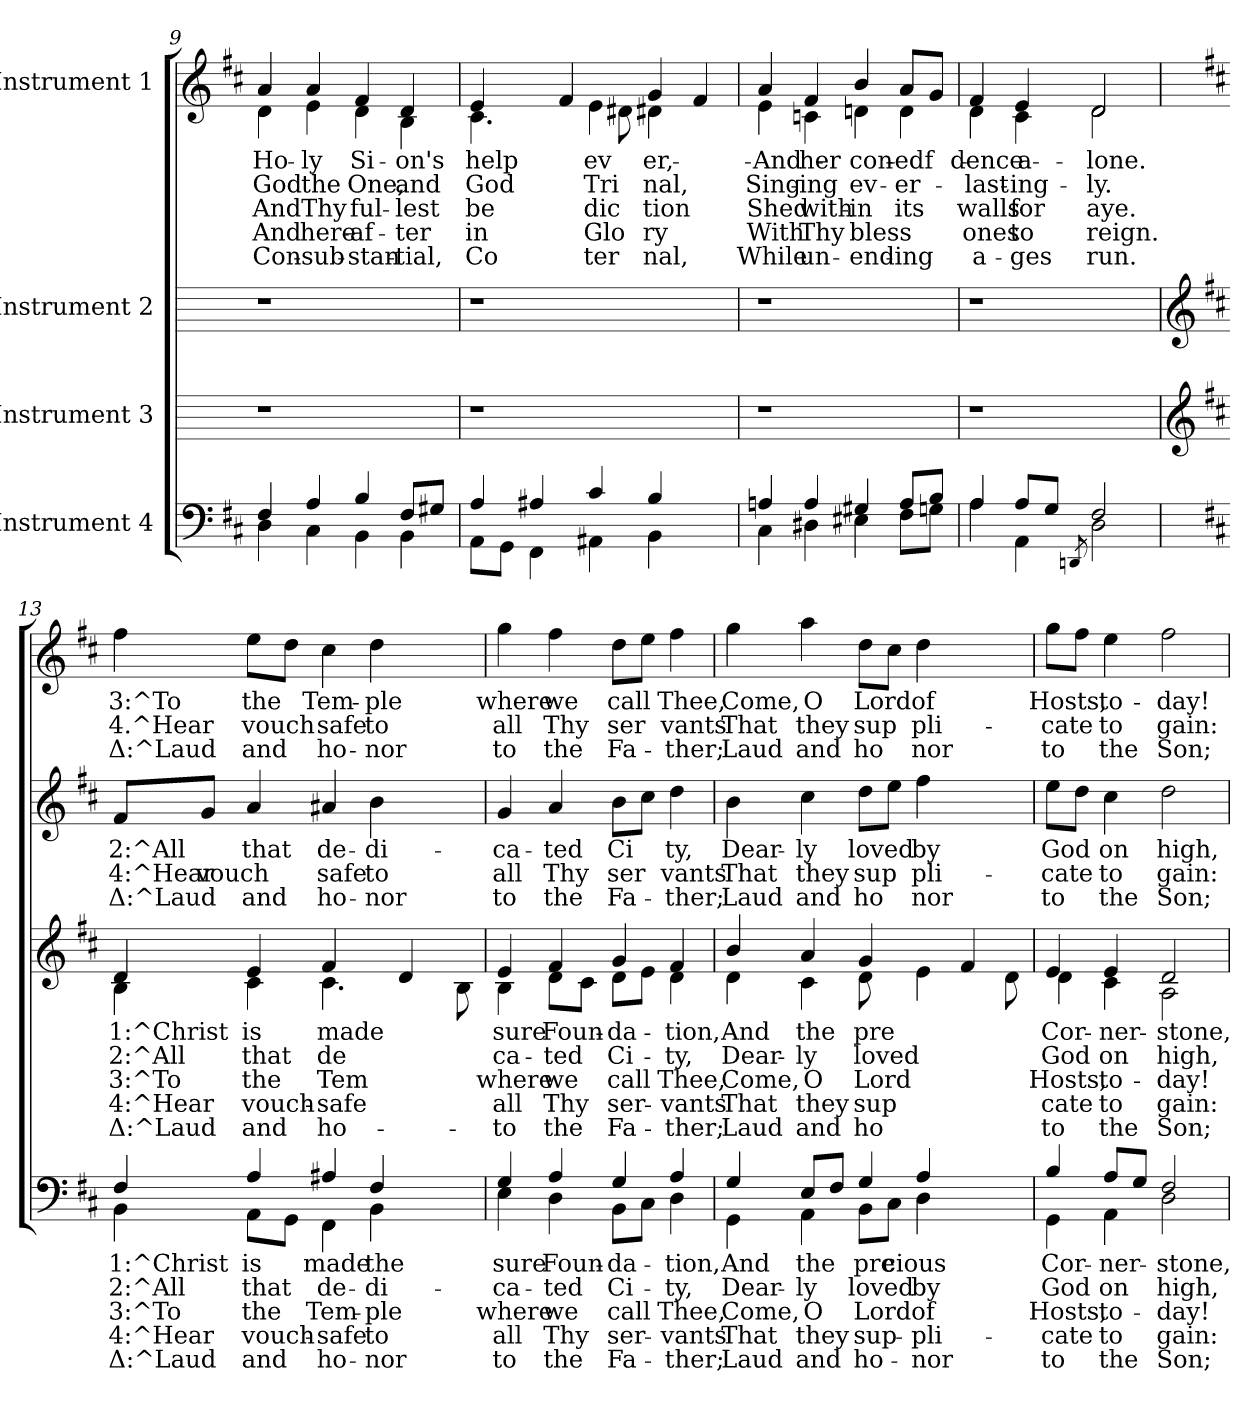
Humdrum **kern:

**kern	**text	**text	**text	**text	**text	**kern	**text	**text	**text	**text	**text	**kern	**text	**text	**text	**kern	**text	**text	**text	**text	**text
*part4	*part4	*part4	*part4	*part4	*part4	*part3	*part3	*part3	*part3	*part3	*part3	*part2	*part2	*part2	*part2	*part1	*part1	*part1	*part1	*part1	*part1
*staff4	*staff4	*staff4	*staff4	*staff4	*staff4	*staff3	*staff3	*staff3	*staff3	*staff3	*staff3	*staff2	*staff2	*staff2	*staff2	*staff1	*staff1	*staff1	*staff1	*staff1	*staff1
*I"Instrument 4	*	*	*	*	*	*I"Instrument 3	*	*	*	*	*	*I"Instrument 2	*	*	*	*I"Instrument 1	*	*	*	*	*
!!LO:LB:g=z
*clefF4	*	*	*	*	*	*	*	*	*	*	*	*	*	*	*	*clefG2	*	*	*	*	*
*k[f#c#]	*	*	*	*	*	*k[]	*	*	*	*	*	*k[]	*	*	*	*k[f#c#]	*	*	*	*	*
*D:	*	*	*	*	*	*C:	*	*	*	*	*	*C:	*	*	*	*D:	*	*	*	*	*
=9	=9	=9	=9	=9	=9	=9	=9	=9	=9	=9	=9	=9	=9	=9	=9	=9	=9	=9	=9	=9	=9
*^	*	*	*	*	*	*	*	*	*	*	*	*	*	*	*	*	*	*	*	*	*
!	!	!LO:LY:a:rj	!	!	!	!	!	!	!	!	!	!	!	!	!	!	!	!LO:LY:b:rj	!LO:LY:b:rj	!LO:LY:b:rj	!LO:LY:b:rj	!LO:LY:b:rj
*	*	*	*	*	*	*	*	*	*	*	*	*	*	*	*	*	*^	*	*	*	*	*
4F#/	4D\	.	.	.	.	.	1r	.	.	.	.	.	1r	.	.	.	4a/	4d\	Ho-	-God	And	And	Con-
!	!	!LO:LY:a:rj	!	!	!	!	!	!	!	!	!	!	!	!	!	!	!	!	!LO:LY:b:rj	!LO:LY:b:rj	!LO:LY:b:rj	!LO:LY:b:rj	!LO:LY:b:rj
4A/	4C#\	.	.	.	.	.	.	.	.	.	.	.	.	.	.	.	4a/	4e\	-ly	the	Thy	here-	-sub-
!	!	!LO:LY:a:rj	!	!	!	!	!	!	!	!	!	!	!	!	!	!	!	!	!LO:LY:b:rj	!LO:LY:b:rj	!LO:LY:b:rj	!LO:LY:b:rj	!LO:LY:b:rj
4B/	4BB\	.	.	.	.	.	.	.	.	.	.	.	.	.	.	.	4f#/	4d\	-Si-	-One,	ful-	-af-	-stan-
!	!	!LO:LY:a:rj	!	!	!	!	!	!	!	!	!	!	!	!	!	!	!	!	!LO:LY:b:rj	!LO:LY:b:rj	!LO:LY:b:rj	!LO:LY:b:rj	!LO:LY:b:rj
4BB\	8F#/L	.	.	.	.	.	.	.	.	.	.	.	.	.	.	.	4d/	4B\	-on's	and	lest	ter	tial,
!	!	!LO:LY:a:rj	!	!	!	!	!	!	!	!	!	!	!	!	!	!	!	!	!	!	!	!	!
.	8G#X/J	.	.	.	.	.	.	.	.	.	.	.	.	.	.	.	.	.	.	.	.	.	.
=10	=10	=10	=10	=10	=10	=10	=10	=10	=10	=10	=10	=10	=10	=10	=10	=10	=10	=10	=10	=10	=10	=10	=10
!	!	!LO:LY:a:rj	!	!	!	!	!	!	!	!	!	!	!	!	!	!	!	!	!LO:LY:b:rj	!LO:LY:b:rj	!LO:LY:b:rj	!LO:LY:b:rj	!LO:LY:b:rj
4A/	8AA\L	.	.	.	.	.	1r	.	.	.	.	.	1r	.	.	.	4.c#\	4e/	help	God	be-	-in	Co-
!	!	!LO:LY:a:rj	!	!	!	!	!	!	!	!	!	!	!	!	!	!	!	!	!	!	!	!	!
.	8GG\J	.	.	.	.	.	.	.	.	.	.	.	.	.	.	.	.	.	.	.	.	.	.
!	!	!LO:LY:a:rj	!	!	!	!	!	!	!	!	!	!	!	!	!	!	!	!	!	!	!	!	!
4A#X/	4FF#\	.	.	.	.	.	.	.	.	.	.	.	.	.	.	.	.	4ryy	.	.	.	.	.
.	.	.	.	.	.	.	.	.	.	.	.	.	.	.	.	.	4f#/	.	.	.	.	.	.
!	!	!LO:LY:a:rj	!	!	!	!	!	!	!	!	!	!	!	!	!	!	!	!	!LO:LY:b:rj	!LO:LY:b:rj	!LO:LY:b:rj	!LO:LY:b:rj	!LO:LY:b:rj
4c#/	4AA#X\	.	.	.	.	.	.	.	.	.	.	.	.	.	.	.	.	4e\	-ev-	-Tri-	-dic-	-Glo-	-ter-
!	!	!	!	!	!	!	!	!	!	!	!	!	!	!	!	!	!	!	!LO:LY:b:rj	!LO:LY:b:rj	!LO:LY:b:rj	!LO:LY:b:rj	!LO:LY:b:rj
.	.	.	.	.	.	.	.	.	.	.	.	.	.	.	.	.	8d#X\	.	--	--	--	--	--
!	!	!LO:LY:a:rj	!	!	!	!	!	!	!	!	!	!	!	!	!	!	!	!	!LO:LY:b:rj	!LO:LY:b:rj	!LO:LY:b:rj	!LO:LY:b:rj	!LO:LY:b:rj
4B/	4BB\	.	.	.	.	.	.	.	.	.	.	.	.	.	.	.	4g/	4d#X\	-er,	nal,	tion	ry	nal,
4ryy	4ryy	.	.	.	.	.	4ryy	.	.	.	.	.	4ryy	.	.	.	4f#/	4ryy	.	.	.	.	.
=11	=11	=11	=11	=11	=11	=11	=11	=11	=11	=11	=11	=11	=11	=11	=11	=11	=11	=11	=11	=11	=11	=11	=11
!	!	!LO:LY:a:rj	!	!	!	!	!	!	!	!	!	!	!	!	!	!	!	!	!LO:LY:b:rj	!LO:LY:b:rj	!LO:LY:b:rj	!LO:LY:b:rj	!LO:LY:b:rj
4An/	4C#\	.	.	.	.	.	1r	.	.	.	.	.	1r	.	.	.	4a/	4e\	And	Sing-	-Shed	With	While
!	!	!LO:LY:a:rj	!	!	!	!	!	!	!	!	!	!	!	!	!	!	!	!	!LO:LY:b:rj	!LO:LY:b:rj	!LO:LY:b:rj	!LO:LY:b:rj	!LO:LY:b:rj
4A/	4D#X\	.	.	.	.	.	.	.	.	.	.	.	.	.	.	.	4f#/	4cn\	her	ing	with-	-Thy	un-
!	!	!LO:LY:a:rj	!	!	!	!	!	!	!	!	!	!	!	!	!	!	!	!	!LO:LY:b:rj	!LO:LY:b:rj	!LO:LY:b:rj	!LO:LY:b:rj	!LO:LY:b:rj
4G#X/	4E#X\	.	.	.	.	.	.	.	.	.	.	.	.	.	.	.	4b/	4dn\	-con-	-ev-	-in	bless-	-end-
!	!	!LO:LY:a:rj	!	!	!	!	!	!	!	!	!	!	!	!	!	!	!	!	!LO:LY:b:rj	!LO:LY:b:rj	!LO:LY:b:rj	!LO:LY:b:rj	!LO:LY:b:rj
8A/L	8F#\L	.	.	.	.	.	.	.	.	.	.	.	.	.	.	.	4d\	8a/L	-edf	er-	-its	-	-ing
!	!	!LO:LY:a:rj	!	!	!	!	!	!	!	!	!	!	!	!	!	!	!	!	!LO:LY:b:rj	!LO:LY:b:rj	!LO:LY:b:rj	!LO:LY:b:rj	!LO:LY:b:rj
8B/J	8Gn\J	.	.	.	.	.	.	.	.	.	.	.	.	.	.	.	.	8g/J	.	-	-	-	-
=12	=12	=12	=12	=12	=12	=12	=12	=12	=12	=12	=12	=12	=12	=12	=12	=12	=12	=12	=12	=12	=12	=12	=12
!	!	!LO:LY:a:rj	!	!	!	!	!	!	!	!	!	!	!	!	!	!	!	!	!LO:LY:b:rj	!LO:LY:b:rj	!LO:LY:b:rj	!LO:LY:b:rj	!LO:LY:b:rj
4A/	4A\	.	.	.	.	.	1r	.	.	.	.	.	1r	.	.	.	4f#/	4d\	dence	last-	-walls	ones	a-
!	!	!LO:LY:a:rj	!	!	!	!	!	!	!	!	!	!	!	!	!	!	!	!	!LO:LY:b:rj	!LO:LY:b:rj	!LO:LY:b:rj	!LO:LY:b:rj	!LO:LY:b:rj
4AA\	8A/L	.	.	.	.	.	.	.	.	.	.	.	.	.	.	.	4e/	4c#\	-a-	-ing-	-for	to	ges
!	!	!LO:LY:a:rj	!	!	!	!	!	!	!	!	!	!	!	!	!	!	!	!	!	!	!	!	!
.	8G/J	.	.	.	.	.	.	.	.	.	.	.	.	.	.	.	.	.	.	.	.	.	.
8qDDn/	.	.	.	.	.	.	.	.	.	.	.	.	.	.	.	.	.	.	.	.	.	.	.
!	!	!LO:LY:a:rj	!	!	!	!	!	!	!	!	!	!	!	!	!	!	!	!	!LO:LY:b:rj	!LO:LY:b:rj	!LO:LY:b:rj	!LO:LY:b:rj	!LO:LY:b:rj
2F#/	2D\	.	.	.	.	.	.	.	.	.	.	.	.	.	.	.	2d/	2d\	lone.	ly.	aye.	reign.	run.
*	*	*	*	*	*	*	*	*	*	*	*	*	*	*	*	*	*v	*v	*	*	*	*	*
!!LO:PB:g=z
=13!	=13!	=13!	=13!	=13!	=13!	=13!	=13!	=13!	=13!	=13!	=13!	=13!	=13!	=13!	=13!	=13!	=13!	=13!	=13!	=13!	=13!	=13!
*	*	*	*	*	*	*	*clefG2	*	*	*	*	*	*clefG2	*	*	*	*	*	*	*	*	*
*	*	*	*	*	*	*	*k[f#c#]	*	*	*	*	*	*k[f#c#]	*	*	*	*	*	*	*	*	*
*	*	*	*	*	*	*	*D:	*	*	*	*	*	*D:	*	*	*	*	*	*	*	*	*
*	*	*	*	*	*	*	*	*	*	*	*	*	*	*	*	*	*^	*	*	*	*	*
!	!	!LO:LY:a:rj	!LO:LY:a:rj	!LO:LY:a:rj	!LO:LY:a:rj	!LO:LY:a:rj	!	!LO:LY:b:rj	!LO:LY:b:rj	!LO:LY:b:rj	!LO:LY:b:rj	!LO:LY:b:rj	!	!LO:LY:b:rj	!LO:LY:b:rj	!LO:LY:b:rj	!	!	!LO:LY:b:rj	!LO:LY:b:rj	!LO:LY:b:rj	!	!
*	*	*	*	*	*	*	*^	*	*	*	*	*	*	*	*	*	*v	*v	*	*	*	*	*
4F#/	4BB\	1:^Christ	2:^All	3:^To	4:^Hear	Δ:^Laud	4d/	4B\	1:^Christ	2:^All	3:^To	4:^Hear	Δ:^Laud	8f#/L	2:^All	4:^Hear	Δ:^Laud	4ff#\	3:^To	4.^Hear	Δ:^Laud	.	.
!	!	!	!	!	!	!	!	!	!	!	!	!	!	!	!LO:LY:b:rj	!LO:LY:b:rj	!LO:LY:b:rj	!	!	!	!	!	!
.	.	.	.	.	.	.	.	.	.	.	.	.	.	8g/J	-	-vouch-	-	.	.	.	.	.	.
!	!	!LO:LY:a:rj	!LO:LY:a:rj	!LO:LY:a:rj	!LO:LY:a:rj	!LO:LY:a:rj	!	!	!LO:LY:b:rj	!LO:LY:b:rj	!LO:LY:b:rj	!LO:LY:b:rj	!LO:LY:b:rj	!	!LO:LY:b:rj	!LO:LY:b:rj	!LO:LY:b:rj	!	!LO:LY:b:rj	!LO:LY:b:rj	!LO:LY:b:rj	!	!
4A/	8AA\L	is	that	the	vouch-	-and	4e/	4c#\	is	that	the	vouch-	-and	4a/	that	-	-and	8ee\L	the	vouch-	-and	.	.
!	!	!LO:LY:a:rj	!LO:LY:a:rj	!LO:LY:a:rj	!LO:LY:a:rj	!LO:LY:a:rj	!	!	!	!	!	!	!	!	!	!	!	!	!LO:LY:b:rj	!LO:LY:b:rj	!LO:LY:b:rj	!	!
.	8GG\J	.	.	-	--	-	.	.	.	.	.	.	.	.	.	.	.	8dd\J	.	-	-	.	.
!	!	!LO:LY:a:rj	!LO:LY:a:rj	!LO:LY:a:rj	!LO:LY:a:rj	!LO:LY:a:rj	!	!	!LO:LY:b:rj	!LO:LY:b:rj	!LO:LY:b:rj	!LO:LY:b:rj	!LO:LY:b:rj	!	!LO:LY:b:rj	!LO:LY:b:rj	!LO:LY:b:rj	!	!LO:LY:b:rj	!LO:LY:b:rj	!LO:LY:b:rj	!	!
4A#X/	4FF#\	made	de-	-Tem-	-safe	ho-	4.c#\	4f#/	made	de-	-Tem-	-safe	ho-	4a#X/	de-	-safe	ho-	4cc#\	Tem-	-safe	ho-	.	.
!	!	!LO:LY:a:rj	!LO:LY:a:rj	!LO:LY:a:rj	!LO:LY:a:rj	!LO:LY:a:rj	!	!	!	!	!	!	!	!	!LO:LY:b:rj	!LO:LY:b:rj	!LO:LY:b:rj	!	!LO:LY:b:rj	!LO:LY:b:rj	!LO:LY:b:rj	!	!
4F#/	4BB\	-the	di-	-ple	to	nor	.	2ryy	.	.	.	.	.	4b\	-di-	-to	nor	4dd\	-ple	to	nor	.	.
.	.	.	.	.	.	.	4d/	.	.	.	.	.	.	.	.	.	.	.	.	.	.	.	.
4ryy	4ryy	.	.	.	.	.	.	.	.	.	.	.	.	4ryy	.	.	.	4ryy	.	.	.	.	.
!	!	!	!	!	!	!	!	!	!LO:LY:b:rj	!LO:LY:b:rj	!LO:LY:b:rj	!LO:LY:b:rj	!LO:LY:b:rj	!	!	!	!	!	!	!	!	!	!
.	.	.	.	.	.	.	8B\	.	-	-	-	.	.	.	.	.	.	.	.	.	.	.	.
=14	=14	=14	=14	=14	=14	=14	=14	=14	=14	=14	=14	=14	=14	=14	=14	=14	=14	=14	=14	=14	=14	=14	=14
!	!	!LO:LY:a:rj	!LO:LY:a:rj	!LO:LY:a:rj	!LO:LY:a:rj	!LO:LY:a:rj	!	!	!LO:LY:b:rj	!LO:LY:b:rj	!LO:LY:b:rj	!LO:LY:b:rj	!LO:LY:b:rj	!	!LO:LY:b:rj	!LO:LY:b:rj	!LO:LY:b:rj	!	!LO:LY:b:rj	!LO:LY:b:rj	!LO:LY:b:rj	!	!
4G/	4E\	sure	ca-	-where	all	to	4e/	4B\	sure	ca-	-where	all	to	4g/	ca-	-all	to	4gg\	where	all	to	.	.
!	!	!LO:LY:a:rj	!LO:LY:a:rj	!LO:LY:a:rj	!LO:LY:a:rj	!LO:LY:a:rj	!	!	!LO:LY:b:rj	!LO:LY:b:rj	!LO:LY:b:rj	!LO:LY:b:rj	!LO:LY:b:rj	!	!LO:LY:b:rj	!LO:LY:b:rj	!LO:LY:b:rj	!	!LO:LY:b:rj	!LO:LY:b:rj	!LO:LY:b:rj	!	!
4A/	4D\	Foun-	-ted	we	Thy	the	4f#/	8d\L	Foun-	-ted	we	Thy	the	4a/	ted	Thy	the	4ff#\	we	Thy	the	.	.
!	!	!	!	!	!	!	!	!	!LO:LY:b:rj	!LO:LY:b:rj	!LO:LY:b:rj	!LO:LY:b:rj	!LO:LY:b:rj	!	!	!	!	!	!	!	!	!	!
.	.	.	.	.	.	.	.	8c#\J	.	-	--	-	-	.	.	.	.	.	.	.	.	.	.
!	!	!LO:LY:a:rj	!LO:LY:a:rj	!LO:LY:a:rj	!LO:LY:a:rj	!LO:LY:a:rj	!	!	!LO:LY:b:rj	!LO:LY:b:rj	!LO:LY:b:rj	!LO:LY:b:rj	!LO:LY:b:rj	!	!LO:LY:b:rj	!LO:LY:b:rj	!LO:LY:b:rj	!	!LO:LY:b:rj	!LO:LY:b:rj	!LO:LY:b:rj	!	!
4G/	8BB\L	da-	-Ci-	-call	ser-	-Fa-	4g/	8d\L	-da-	-Ci-	-call	ser-	-Fa-	8b\L	Ci-	-ser-	-Fa-	8dd\L	call	ser-	-Fa-	.	.
!	!	!LO:LY:a:rj	!LO:LY:a:rj	!LO:LY:a:rj	!LO:LY:a:rj	!LO:LY:a:rj	!	!	!LO:LY:b:rj	!LO:LY:b:rj	!LO:LY:b:rj	!LO:LY:b:rj	!LO:LY:b:rj	!	!LO:LY:b:rj	!LO:LY:b:rj	!LO:LY:b:rj	!	!LO:LY:b:rj	!LO:LY:b:rj	!LO:LY:b:rj	!	!
.	8C#\J	--	-	.	.	.	.	8e\J	--	-	.	.	.	8cc#\J	--	-	.	8ee\J	--	-	.	.	.
!	!	!LO:LY:a:rj	!LO:LY:a:rj	!LO:LY:a:rj	!LO:LY:a:rj	!LO:LY:a:rj	!	!	!LO:LY:b:rj	!LO:LY:b:rj	!LO:LY:b:rj	!LO:LY:b:rj	!LO:LY:b:rj	!	!LO:LY:b:rj	!LO:LY:b:rj	!LO:LY:b:rj	!	!LO:LY:b:rj	!LO:LY:b:rj	!LO:LY:b:rj	!	!
4A/	4D\	tion,	ty,	Thee,	vants	ther;	4f#/	4d\	tion,	ty,	Thee,	vants	ther;	4dd\	ty,	vants	ther;	4ff#\	Thee,	vants	ther;	.	.
=15	=15	=15	=15	=15	=15	=15	=15	=15	=15	=15	=15	=15	=15	=15	=15	=15	=15	=15	=15	=15	=15	=15	=15
!	!	!LO:LY:a:rj	!LO:LY:a:rj	!LO:LY:a:rj	!LO:LY:a:rj	!LO:LY:a:rj	!	!	!LO:LY:b:rj	!LO:LY:b:rj	!LO:LY:b:rj	!LO:LY:b:rj	!LO:LY:b:rj	!	!LO:LY:b:rj	!LO:LY:b:rj	!LO:LY:b:rj	!	!LO:LY:b:rj	!LO:LY:b:rj	!LO:LY:b:rj	!	!
4G/	4GG\	And	Dear-	-Come,	That	Laud	4b/	4d\	And	Dear-	-Come,	That	Laud	4b\	Dear-	-That	Laud	4gg\	Come,	That	Laud	.	.
!	!	!LO:LY:a:rj	!LO:LY:a:rj	!LO:LY:a:rj	!LO:LY:a:rj	!LO:LY:a:rj	!	!	!LO:LY:b:rj	!LO:LY:b:rj	!LO:LY:b:rj	!LO:LY:b:rj	!LO:LY:b:rj	!	!LO:LY:b:rj	!LO:LY:b:rj	!LO:LY:b:rj	!	!LO:LY:b:rj	!LO:LY:b:rj	!LO:LY:b:rj	!	!
4AA\	8E/L	the	ly	O	they	and	4a/	4c#\	the	ly	O	they	and	4cc#\	ly	they	and	4aa\	O	they	and	.	.
!	!	!LO:LY:a:rj	!LO:LY:a:rj	!LO:LY:a:rj	!LO:LY:a:rj	!LO:LY:a:rj	!	!	!	!	!	!	!	!	!	!	!	!	!	!	!	!	!
.	8F#/J	.	-	-	.	-	.	.	.	.	.	.	.	.	.	.	.	.	.	.	.	.	.
!	!	!LO:LY:a:rj	!LO:LY:a:rj	!LO:LY:a:rj	!LO:LY:a:rj	!LO:LY:a:rj	!	!	!LO:LY:b:rj	!LO:LY:b:rj	!LO:LY:b:rj	!LO:LY:b:rj	!LO:LY:b:rj	!	!LO:LY:b:rj	!LO:LY:b:rj	!LO:LY:b:rj	!	!LO:LY:b:rj	!LO:LY:b:rj	!LO:LY:b:rj	!	!
4G/	8BB\L	-pre-	-loved	Lord	sup-	-ho-	4g/	8d\	pre-	-loved	Lord	sup-	-ho-	8dd\L	loved	sup-	-ho-	8dd\L	Lord	sup-	-ho-	.	.
!	!	!LO:LY:a:rj	!LO:LY:a:rj	!LO:LY:a:rj	!LO:LY:a:rj	!LO:LY:a:rj	!	!	!	!	!	!	!	!	!LO:LY:b:rj	!LO:LY:b:rj	!LO:LY:b:rj	!	!LO:LY:b:rj	!LO:LY:b:rj	!LO:LY:b:rj	!	!
.	8C#\J	-cious	.	.	.	-	.	2.ryy	.	.	.	.	.	8ee\J	--	-	-	8cc#\J	--	-	-	.	.
!	!	!LO:LY:a:rj	!LO:LY:a:rj	!LO:LY:a:rj	!LO:LY:a:rj	!LO:LY:a:rj	!	!	!	!	!	!	!	!	!LO:LY:b:rj	!LO:LY:b:rj	!LO:LY:b:rj	!	!LO:LY:b:rj	!LO:LY:b:rj	!LO:LY:b:rj	!	!
4A/	4D\	-	by	of	pli-	-nor	4e\	.	.	.	.	.	.	4ff#\	-by	pli-	-nor	4dd\	-of	pli-	-nor	.	.
4.ryy	4.ryy	.	.	.	.	.	4f#/	.	.	.	.	.	.	4.ryy	.	.	.	4.ryy	.	.	.	.	.
!	!	!	!	!	!	!	!	!	!LO:LY:b:rj	!LO:LY:b:rj	!LO:LY:b:rj	!LO:LY:b:rj	!LO:LY:b:rj	!	!	!	!	!	!	!	!	!	!
.	.	.	.	.	.	.	8d\	.	-	.	.	-	-	.	.	.	.	.	.	.	.	.	.
=16	=16	=16	=16	=16	=16	=16	=16	=16	=16	=16	=16	=16	=16	=16	=16	=16	=16	=16	=16	=16	=16	=16	=16
!	!	!LO:LY:a:rj	!LO:LY:a:rj	!LO:LY:a:rj	!LO:LY:a:rj	!LO:LY:a:rj	!	!	!LO:LY:b:rj	!LO:LY:b:rj	!LO:LY:b:rj	!LO:LY:b:rj	!LO:LY:b:rj	!	!LO:LY:b:rj	!LO:LY:b:rj	!LO:LY:b:rj	!	!LO:LY:b:rj	!LO:LY:b:rj	!LO:LY:b:rj	!	!
4B/	4GG\	Cor-	-God	Hosts,	cate	to	4e/	4d\	Cor-	-God	Hosts,	cate	to	8ee\L	God	cate	to	8gg\L	Hosts,	cate	to	.	.
!	!	!	!	!	!	!	!	!	!	!	!	!	!	!	!LO:LY:b:rj	!LO:LY:b:rj	!LO:LY:b:rj	!	!LO:LY:b:rj	!LO:LY:b:rj	!LO:LY:b:rj	!	!
.	.	.	.	.	.	.	.	.	.	.	.	.	.	8dd\J	.	.	.	8ff#\J	.	-	-	.	.
!	!	!LO:LY:a:rj	!LO:LY:a:rj	!LO:LY:a:rj	!LO:LY:a:rj	!LO:LY:a:rj	!	!	!LO:LY:b:rj	!LO:LY:b:rj	!LO:LY:b:rj	!LO:LY:b:rj	!LO:LY:b:rj	!	!LO:LY:b:rj	!LO:LY:b:rj	!LO:LY:b:rj	!	!LO:LY:b:rj	!LO:LY:b:rj	!LO:LY:b:rj	!	!
4AA\	8A/L	ner-	-on	to-	-to	the	4e/	4c#\	ner-	-on	to-	-to	the	4cc#\	on	to	the	4ee\	to-	-to	the	.	.
!	!	!LO:LY:a:rj	!LO:LY:a:rj	!LO:LY:a:rj	!LO:LY:a:rj	!LO:LY:a:rj	!	!	!	!	!	!	!	!	!	!	!	!	!	!	!	!	!
.	8G/J	.	.	.	.	.	.	.	.	.	.	.	.	.	.	.	.	.	.	.	.	.	.
!	!	!LO:LY:a:rj	!LO:LY:a:rj	!LO:LY:a:rj	!LO:LY:a:rj	!LO:LY:a:rj	!	!	!LO:LY:b:rj	!LO:LY:b:rj	!LO:LY:b:rj	!LO:LY:b:rj	!LO:LY:b:rj	!	!LO:LY:b:rj	!LO:LY:b:rj	!LO:LY:b:rj	!	!LO:LY:b:rj	!LO:LY:b:rj	!LO:LY:b:rj	!	!
2F#/	2D\	stone,	high,	day!	gain:	Son;	2d/	2A\	stone,	high,	day!	gain:	Son;	2dd\	high,	gain:	Son;	2ff#\	day!	gain:	Son;	.	.
*v	*v	*	*	*	*	*	*	*	*	*	*	*	*	*	*	*	*	*	*	*	*	*	*
*	*	*	*	*	*	*v	*v	*	*	*	*	*	*	*	*	*	*	*	*	*	*	*
=	=	=	=	=	=	=	=	=	=	=	=	=	=	=	=	=	=	=	=	=	=
*-	*-	*-	*-	*-	*-	*-	*-	*-	*-	*-	*-	*-	*-	*-	*-	*-	*-	*-	*-	*-	*-
